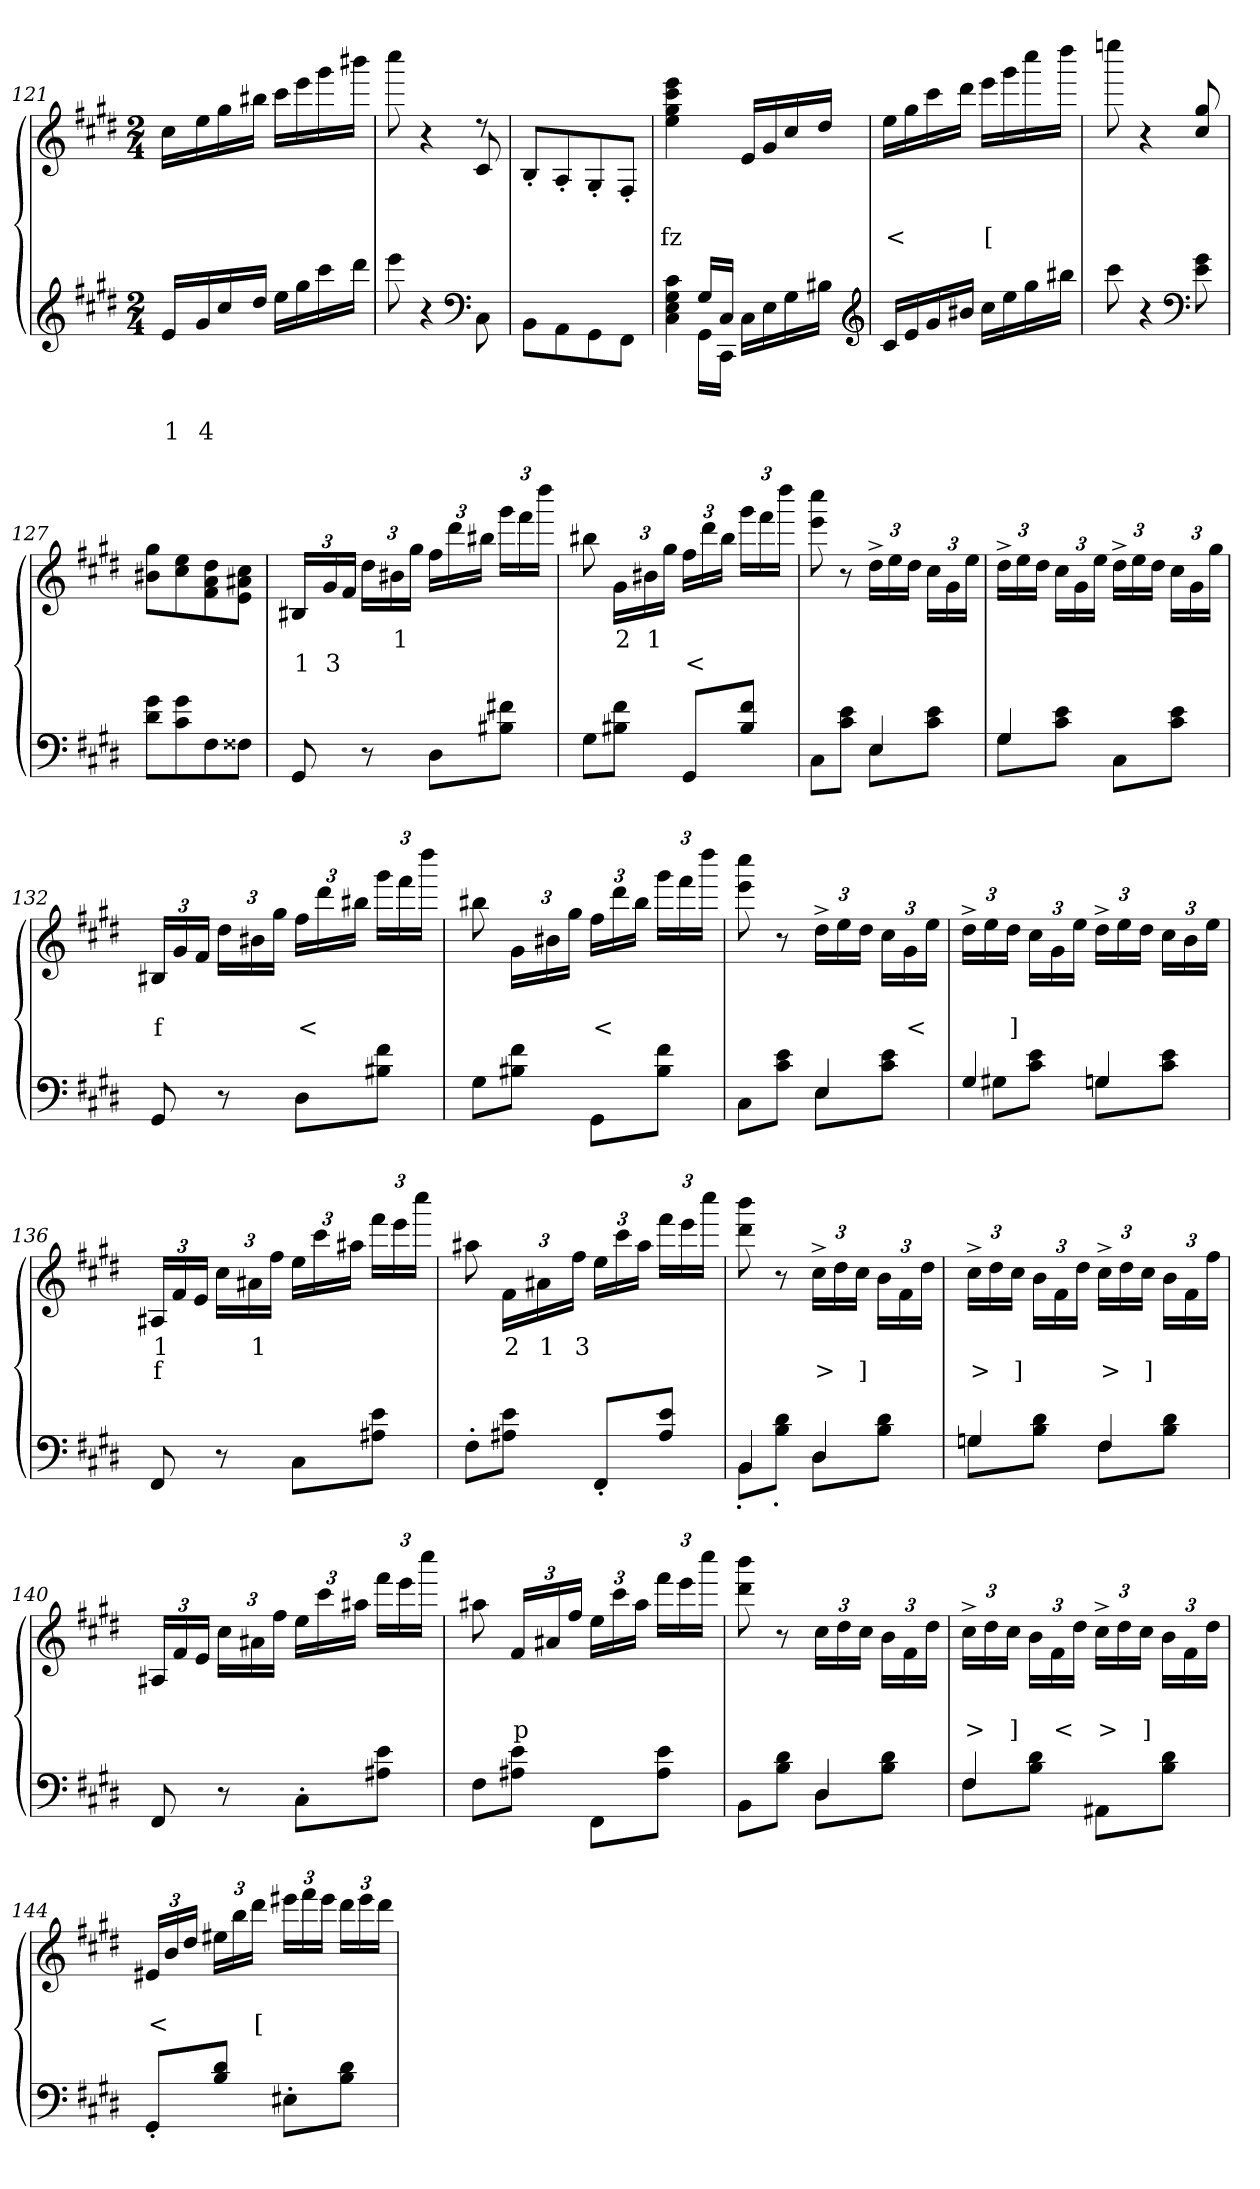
**kern	**text	**text	**kern	**text	**text
*part2	*part2	*part2	*part1	*part1	*part1
*staff2	*staff2	*staff2	*staff1	*staff1	*staff1
*clefG2	*	*	*clefG2	*	*
*k[f#c#g#d#]	*	*	*k[f#c#g#d#]	*	*
*M2/4	*	*	*M2/4	*	*
=121	=121	=121	=121	=121	=121
16eLL	.	1	16cc#LL	.	.
16g#	.	4	16ee	.	.
16cc#	.	.	16gg#	.	.
16dd#JJ	.	.	16bb#XJJ	.	.
16eeLL	.	.	16ccc#LL	.	.
16gg#	.	.	16eee	.	.
16ccc#	.	.	16ggg#	.	.
16ddd#JJ	.	.	16bbb#JJ	.	.
=122	=122	=122	=122	=122	=122
*	*	*	*^	*	*
8eee	.	.	4.ryy	8cccc#	.	.
4r	.	.	.	4r	.	.
*clefF4	*	*	*	*	*	*
8C#\	.	.	8r	8c#/	.	.
*	*	*	*v	*v	*	*
=123	=123	=123	=123	=123	=123
8BB\L	.	.	8B'>L	.	.
8AA	.	.	8A'>	.	.
8GG#	.	.	8G#'>	.	.
8FF#J	.	.	8F#'>J	.	.
=124	=124	=124	=124	=124	=124
*^	*	*	*	*	*
*	*^	*	*	*	*	*
8ryy	4c# 4G# 4E 4C#	8ryy	.	.	4eee 4ccc# 4gg# 4ee	.	fz
16G#L	.	16GG#\L	.	.	.	.	.
16C#J	.	16CC#\J	.	.	.	.	.
4ryy	16C#LL	4ryy	.	.	16eLL	.	.
.	16E	.	.	.	16g#	.	.
.	16G#	.	.	.	16cc#	.	.
.	16B#XJJ	.	.	.	16dd#JJ	.	.
*v	*v	*v	*	*	*	*	*
*clefG2	*	*	*	*	*
=125	=125	=125	=125	=125	=125
16c#LL	.	.	16eeLL	.	<
16e	.	.	16gg#	.	.
16g#	.	.	16ccc#	.	.
16b#XJJ	.	.	16ddd#JJ	.	.
16cc#LL	.	.	16eeeLL	.	[
16ee	.	.	16ggg#	.	.
16gg#	.	.	16cccc#	.	.
16bb#JJ	.	.	16dddd#JJ	.	.
=126	=126	=126	=126	=126	=126
8ccc#	.	.	8eeeen	.	.
4r	.	.	4r	.	.
*clefF4	*	*	*	*	*
8g# 8e	.	.	8gg#/ 8cc#	.	.
=127	=127	=127	=127	=127	=127
8g# 8d#L	.	.	8gg# 8b#XL	.	.
8g# 8c#	.	.	8ee 8cc#	.	.
8F#	.	.	8dd# 8a 8f#	.	.
8F##XJ	.	.	8cc# 8a#X 8eJ	.	.
=128	=128	=128	=128	=128	=128
8GG#	.	.	24B#XLL	.	1
.	.	.	24g#	.	3
.	.	.	24f#JJ	.	.
8r	.	.	24dd#LL	.	.
.	.	.	24b#	1	.
.	.	.	24gg#JJ	.	.
8D#L	.	.	24ff#LL	.	.
.	.	.	24ddd#	.	.
.	.	.	24bb#JJ	.	.
8f#X 8B#XJ	.	.	24ggg#LL	.	.
.	.	.	24fff#	.	.
.	.	.	24dddd#JJ	.	.
=129	=129	=129	=129	=129	=129
8G#L	.	.	8bb#X	.	.
8f# 8B#XJ	.	.	24g#LL	2	.
.	.	.	24b#	1	.
.	.	.	24gg#JJ	.	.
8GG#/L	.	.	24ff#LL	.	<
.	.	.	24ddd#	.	.
.	.	.	24bb#JJ	.	.
8f# 8B#\J	.	.	24ggg#LL	.	.
.	.	.	24fff#	.	.
.	.	.	24dddd#JJ	.	.
=130	=130	=130	=130	=130	=130
*^	*	*	*	*	*
4ryy	8C#L	.	.	8cccc# 8eee	.	.
.	8e 8c#J	.	.	8r	.	.
4E	8EL	.	.	24dd#^>LL	.	.
.	.	.	.	24ee	.	.
.	.	.	.	24dd#JJ	.	.
.	8e 8c#J	.	.	24cc#LL	.	.
.	.	.	.	24g#	.	.
.	.	.	.	24eeJJ	.	.
=131	=131	=131	=131	=131	=131	=131
4G#	8G#L	.	.	24dd#^>LL	.	.
.	.	.	.	24ee	.	.
.	.	.	.	24dd#JJ	.	.
.	8e 8c#J	.	.	24cc#LL	.	.
.	.	.	.	24g#	.	.
.	.	.	.	24eeJJ	.	.
4ryy	8C#L	.	.	24dd#^>LL	.	.
.	.	.	.	24ee	.	.
.	.	.	.	24dd#JJ	.	.
.	8e 8c#J	.	.	24cc#LL	.	.
.	.	.	.	24g#	.	.
.	.	.	.	24gg#JJ	.	.
*v	*v	*	*	*	*	*
=132	=132	=132	=132	=132	=132
8GG#	.	.	24B#XLL	.	f
.	.	.	24g#	.	.
.	.	.	24f#JJ	.	.
8r	.	.	24dd#LL	.	.
.	.	.	24b#	.	.
.	.	.	24gg#JJ	.	.
8D#L	.	.	24ff#LL	.	<
.	.	.	24ddd#	.	.
.	.	.	24bb#JJ	.	.
8f# 8B#XJ	.	.	24ggg#LL	.	.
.	.	.	24fff#	.	.
.	.	.	24dddd#JJ	.	.
=133	=133	=133	=133	=133	=133
8G#L	.	.	8bb#X	.	.
8f# 8B#XJ	.	.	24g#LL	.	.
.	.	.	24b#	.	.
.	.	.	24gg#JJ	.	.
8GG#L	.	.	24ff#LL	.	<
.	.	.	24ddd#	.	.
.	.	.	24bb#JJ	.	.
8f# 8B#J	.	.	24ggg#LL	.	.
.	.	.	24fff#	.	.
.	.	.	24dddd#JJ	.	.
=134	=134	=134	=134	=134	=134
*^	*	*	*	*	*
4ryy	8C#L	.	.	8cccc# 8eee	.	.
.	8e 8c#J	.	.	8r	.	.
4E	8EL	.	.	24dd#^>LL	.	.
.	.	.	.	24ee	.	.
.	.	.	.	24dd#JJ	.	.
.	8e 8c#J	.	.	24cc#LL	.	.
.	.	.	.	24g#	.	<
.	.	.	.	24eeJJ	.	.
=135	=135	=135	=135	=135	=135	=135
4G#	8G#XL	.	.	24dd#^>LL	.	.
.	.	.	.	24ee	.	.
.	.	.	.	24dd#JJ	.	]
.	8e 8c#J	.	.	24cc#LL	.	.
.	.	.	.	24g#	.	.
.	.	.	.	24eeJJ	.	.
4Gn	8GnL	.	.	24dd#^>LL	.	.
.	.	.	.	24ee	.	.
.	.	.	.	24dd#JJ	.	.
.	8e 8c#J	.	.	24cc#LL	.	.
.	.	.	.	24b	.	.
.	.	.	.	24eeJJ	.	.
*v	*v	*	*	*	*	*
=136	=136	=136	=136	=136	=136
8FF#	.	.	24A#XLL	1	f
.	.	.	24f#	.	.
.	.	.	24eJJ	.	.
8r	.	.	24cc#LL	.	.
.	.	.	24a#	1	.
.	.	.	24ff#JJ	.	.
8C#L	.	.	24eeLL	.	.
.	.	.	24ccc#	.	.
.	.	.	24aa#JJ	.	.
8e 8A#XJ	.	.	24fff#LL	.	.
.	.	.	24eee	.	.
.	.	.	24cccc#JJ	.	.
=137	=137	=137	=137	=137	=137
8F#'>L	.	.	8aa#X	.	.
8e 8A#XJ	.	.	24f#LL	2	.
.	.	.	24a#	1	.
.	.	.	24ff#JJ	3	.
8FF#'>/L	.	.	24eeLL	.	.
.	.	.	24ccc#	.	.
.	.	.	24aa#JJ	.	.
8e 8A#\J	.	.	24fff#LL	.	.
.	.	.	24eee	.	.
.	.	.	24cccc#JJ	.	.
=138	=138	=138	=138	=138	=138
*^	*	*	*	*	*
4BB	8BB'>L	.	.	8bbb 8ddd#	.	.
.	8d#'> 8B'>J	.	.	8r	.	.
4D#	8D#L	.	.	24cc#^>LL	.	>
.	.	.	.	24dd#	.	.
.	.	.	.	24cc#JJ	.	]
.	8d# 8BJ	.	.	24b\LL	.	.
.	.	.	.	24f#	.	.
.	.	.	.	24dd#JJ	.	.
=139	=139	=139	=139	=139	=139	=139
4Gn	8GnL	.	.	24cc#^>LL	.	>
.	.	.	.	24dd#	.	.
.	.	.	.	24cc#JJ	.	]
.	8d# 8BJ	.	.	24b\LL	.	.
.	.	.	.	24f#	.	.
.	.	.	.	24dd#JJ	.	.
4F#	8F#L	.	.	24cc#^>LL	.	>
.	.	.	.	24dd#	.	.
.	.	.	.	24cc#JJ	.	]
.	8d# 8BJ	.	.	24bLL	.	.
.	.	.	.	24f#	.	.
.	.	.	.	24ff#JJ	.	.
*v	*v	*	*	*	*	*
=140	=140	=140	=140	=140	=140
8FF#	.	.	24A#XLL	.	.
.	.	.	24f#	.	.
.	.	.	24eJJ	.	.
8r	.	.	24cc#LL	.	.
.	.	.	24a#	.	.
.	.	.	24ff#JJ	.	.
8C#'>L	.	.	24eeLL	.	.
.	.	.	24ccc#	.	.
.	.	.	24aa#JJ	.	.
8e 8A#XJ	.	.	24fff#LL	.	.
.	.	.	24eee	.	.
.	.	.	24cccc#JJ	.	.
=141	=141	=141	=141	=141	=141
8F#L	.	.	8aa#X	.	.
8e 8A#XJ	.	.	24f#/LL	.	p
.	.	.	24a#	.	.
.	.	.	24ff#JJ	.	.
8FF#L	.	.	24eeLL	.	.
.	.	.	24ccc#	.	.
.	.	.	24aa#JJ	.	.
8e 8A#J	.	.	24fff#LL	.	.
.	.	.	24eee	.	.
.	.	.	24cccc#JJ	.	.
=142	=142	=142	=142	=142	=142
*^	*	*	*	*	*
4ryy	8BBL	.	.	8bbb 8ddd#	.	.
.	8d# 8BJ	.	.	8r	.	.
4D#	8D#L	.	.	24cc#LL	.	.
.	.	.	.	24dd#	.	.
.	.	.	.	24cc#JJ	.	.
.	8d# 8BJ	.	.	24b\LL	.	.
.	.	.	.	24f#	.	.
.	.	.	.	24dd#JJ	.	.
=143	=143	=143	=143	=143	=143	=143
4F#	8F#L	.	.	24cc#^>LL	.	>
.	.	.	.	24dd#	.	.
.	.	.	.	24cc#JJ	.	]
.	8d# 8BJ	.	.	24b\LL	.	.
.	.	.	.	24f#	.	<
.	.	.	.	24dd#JJ	.	.
4ryy	8AA#XL	.	.	24cc#^>LL	.	>
.	.	.	.	24dd#	.	.
.	.	.	.	24cc#JJ	.	]
.	8d# 8BJ	.	.	24b\LL	.	.
.	.	.	.	24f#	.	.
.	.	.	.	24dd#JJ	.	.
*v	*v	*	*	*	*	*
=144	=144	=144	=144	=144	=144
8GG#'>/L	.	.	24e#XLL	.	<
.	.	.	24b	.	.
.	.	.	24dd#JJ	.	.
8d# 8B\J	.	.	24ee#LL	.	.
.	.	.	24bb	.	.
.	.	.	24ddd#JJ	.	[
8E#X'>L	.	.	24eee#LL	.	.
.	.	.	24fff#	.	.
.	.	.	24eee#JJ	.	.
8d# 8BJ	.	.	24ddd#LL	.	.
.	.	.	24eee#	.	.
.	.	.	24ddd#JJ	.	.
=	=	=	=	=	=
*-	*-	*-	*-	*-	*-
